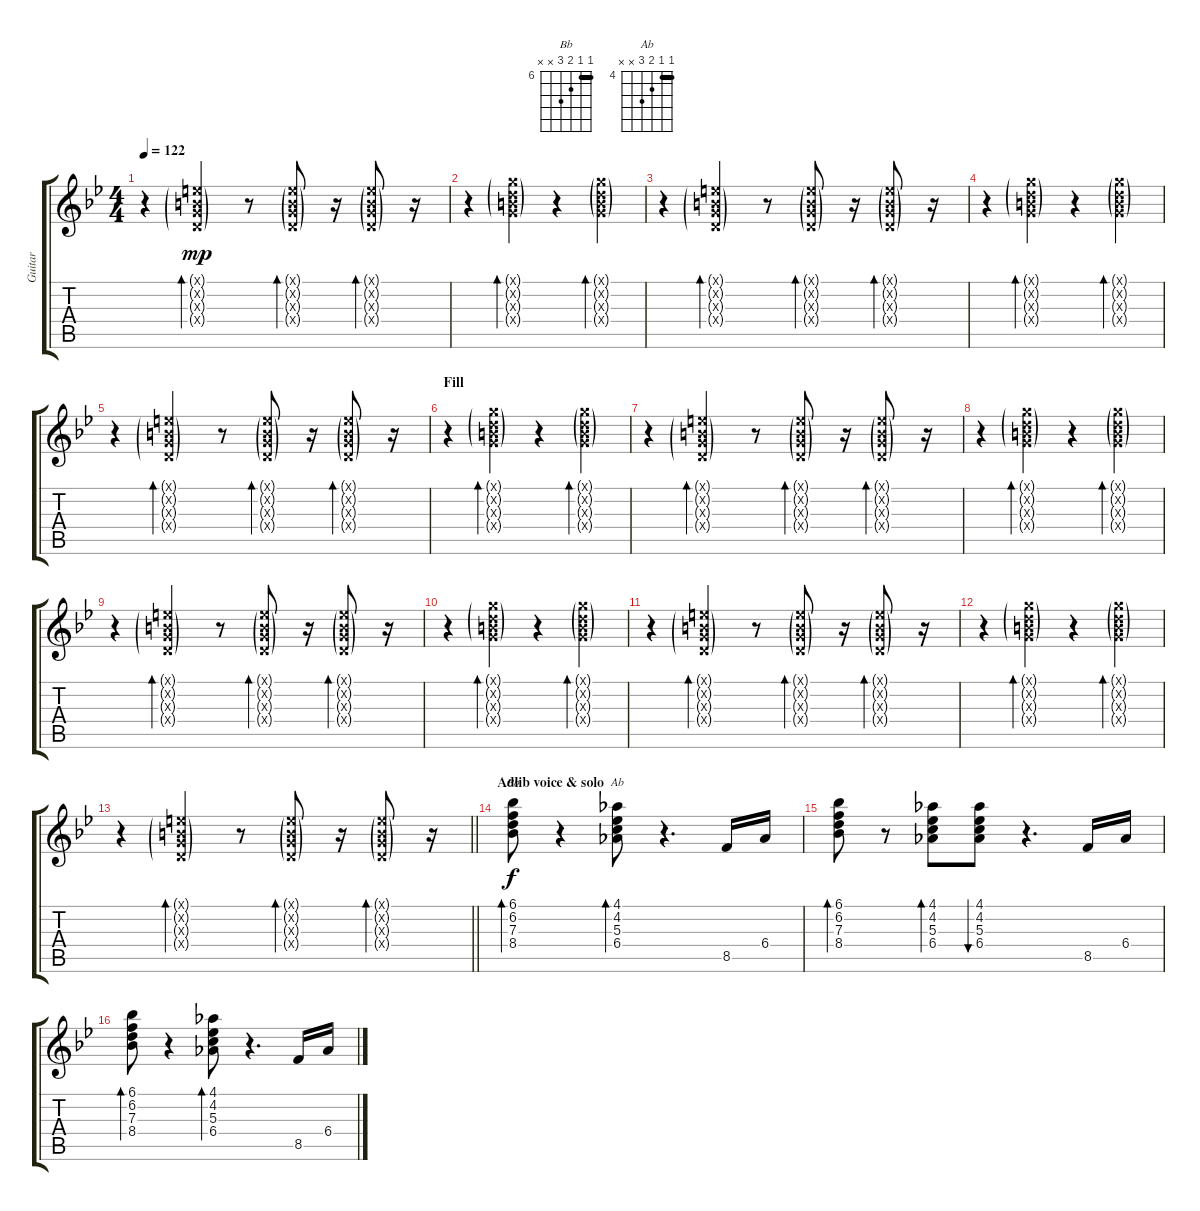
\track ("Guitar" "Guitar") {instrument electricguitarjazz}
\staff {score tabs}
\tuning (E4 B3 G3 D3 A2 E2) {hide}
\chord ("Bb" 6 6 7 8 x x) {firstfret 6 barre 6}
\chord ("Ab" 4 4 5 6 x x) {firstfret 4 barre 4}
\ts (4 4)
\tempo 122
\clef g2
\ks bb
r.4{dy mp} (0.1{g x} 0.2{g x} 0.3{g x} 0.4{g x}).4{bd 60} r.8 (0.1{g x} 0.2{g x} 0.3{g x} 0.4{g x}).8{bd 60} r.16 (0.1{g x} 0.2{g x} 0.3{g x} 0.4{g x}).8{bd 60} r.16 |
r.4 (3.1{g x} 3.2{g x} 4.3{g x} 5.4{g x}).4{bd 60} r.4 (3.1{g x} 3.2{g x} 4.3{g x} 5.4{g x}).4{bd 60} |
r.4 (0.1{g x} 0.2{g x} 0.3{g x} 0.4{g x}).4{bd 60} r.8 (0.1{g x} 0.2{g x} 0.3{g x} 0.4{g x}).8{bd 60} r.16 (0.1{g x} 0.2{g x} 0.3{g x} 0.4{g x}).8{bd 60} r.16 |
r.4 (3.1{g x} 3.2{g x} 4.3{g x} 5.4{g x}).4{bd 60} r.4 (3.1{g x} 3.2{g x} 4.3{g x} 5.4{g x}).4{bd 60} |
r.4 (0.1{g x} 0.2{g x} 0.3{g x} 0.4{g x}).4{bd 60} r.8 (0.1{g x} 0.2{g x} 0.3{g x} 0.4{g x}).8{bd 60} r.16 (0.1{g x} 0.2{g x} 0.3{g x} 0.4{g x}).8{bd 60} r.16 |
\section ("" "Fill")
r.4 (3.1{g x} 3.2{g x} 4.3{g x} 5.4{g x}).4{bd 60} r.4 (3.1{g x} 3.2{g x} 4.3{g x} 5.4{g x}).4{bd 60} |
r.4 (0.1{g x} 0.2{g x} 0.3{g x} 0.4{g x}).4{bd 60} r.8 (0.1{g x} 0.2{g x} 0.3{g x} 0.4{g x}).8{bd 60} r.16 (0.1{g x} 0.2{g x} 0.3{g x} 0.4{g x}).8{bd 60} r.16 |
r.4 (3.1{g x} 3.2{g x} 4.3{g x} 5.4{g x}).4{bd 60} r.4 (3.1{g x} 3.2{g x} 4.3{g x} 5.4{g x}).4{bd 60} |
r.4 (0.1{g x} 0.2{g x} 0.3{g x} 0.4{g x}).4{bd 60} r.8 (0.1{g x} 0.2{g x} 0.3{g x} 0.4{g x}).8{bd 60} r.16 (0.1{g x} 0.2{g x} 0.3{g x} 0.4{g x}).8{bd 60} r.16 |
r.4 (3.1{g x} 3.2{g x} 4.3{g x} 5.4{g x}).4{bd 60} r.4 (3.1{g x} 3.2{g x} 4.3{g x} 5.4{g x}).4{bd 60} |
r.4 (0.1{g x} 0.2{g x} 0.3{g x} 0.4{g x}).4{bd 60} r.8 (0.1{g x} 0.2{g x} 0.3{g x} 0.4{g x}).8{bd 60} r.16 (0.1{g x} 0.2{g x} 0.3{g x} 0.4{g x}).8{bd 60} r.16 |
r.4 (3.1{g x} 3.2{g x} 4.3{g x} 5.4{g x}).4{bd 60} r.4 (3.1{g x} 3.2{g x} 4.3{g x} 5.4{g x}).4{bd 60} |
\barLineRight lightlight
r.4 (0.1{g x} 0.2{g x} 0.3{g x} 0.4{g x}).4{bd 60} r.8 (0.1{g x} 0.2{g x} 0.3{g x} 0.4{g x}).8{bd 60} r.16 (0.1{g x} 0.2{g x} 0.3{g x} 0.4{g x}).8{bd 60} r.16 |
\section ("" "Adlib voice & solo")
(6.1 6.2 7.3 8.4).8{bd 60 ch "Bb" dy f volume 10} r.4 (4.1 4.2 5.3 6.4).8{bd 60 ch "Ab"} r.4{d} 8.5.16 6.4.16 |
(6.1 6.2 7.3 8.4).8{bd 60} r.8 (4.1 4.2 5.3 6.4).8{bd 60} (4.1 4.2 5.3 6.4).8{bu 60} r.4{d} 8.5.16 6.4.16 |
(6.1 6.2 7.3 8.4).8{bd 60} r.4 (4.1 4.2 5.3 6.4).8{bd 60} r.4{d} 8.5.16 6.4.16
